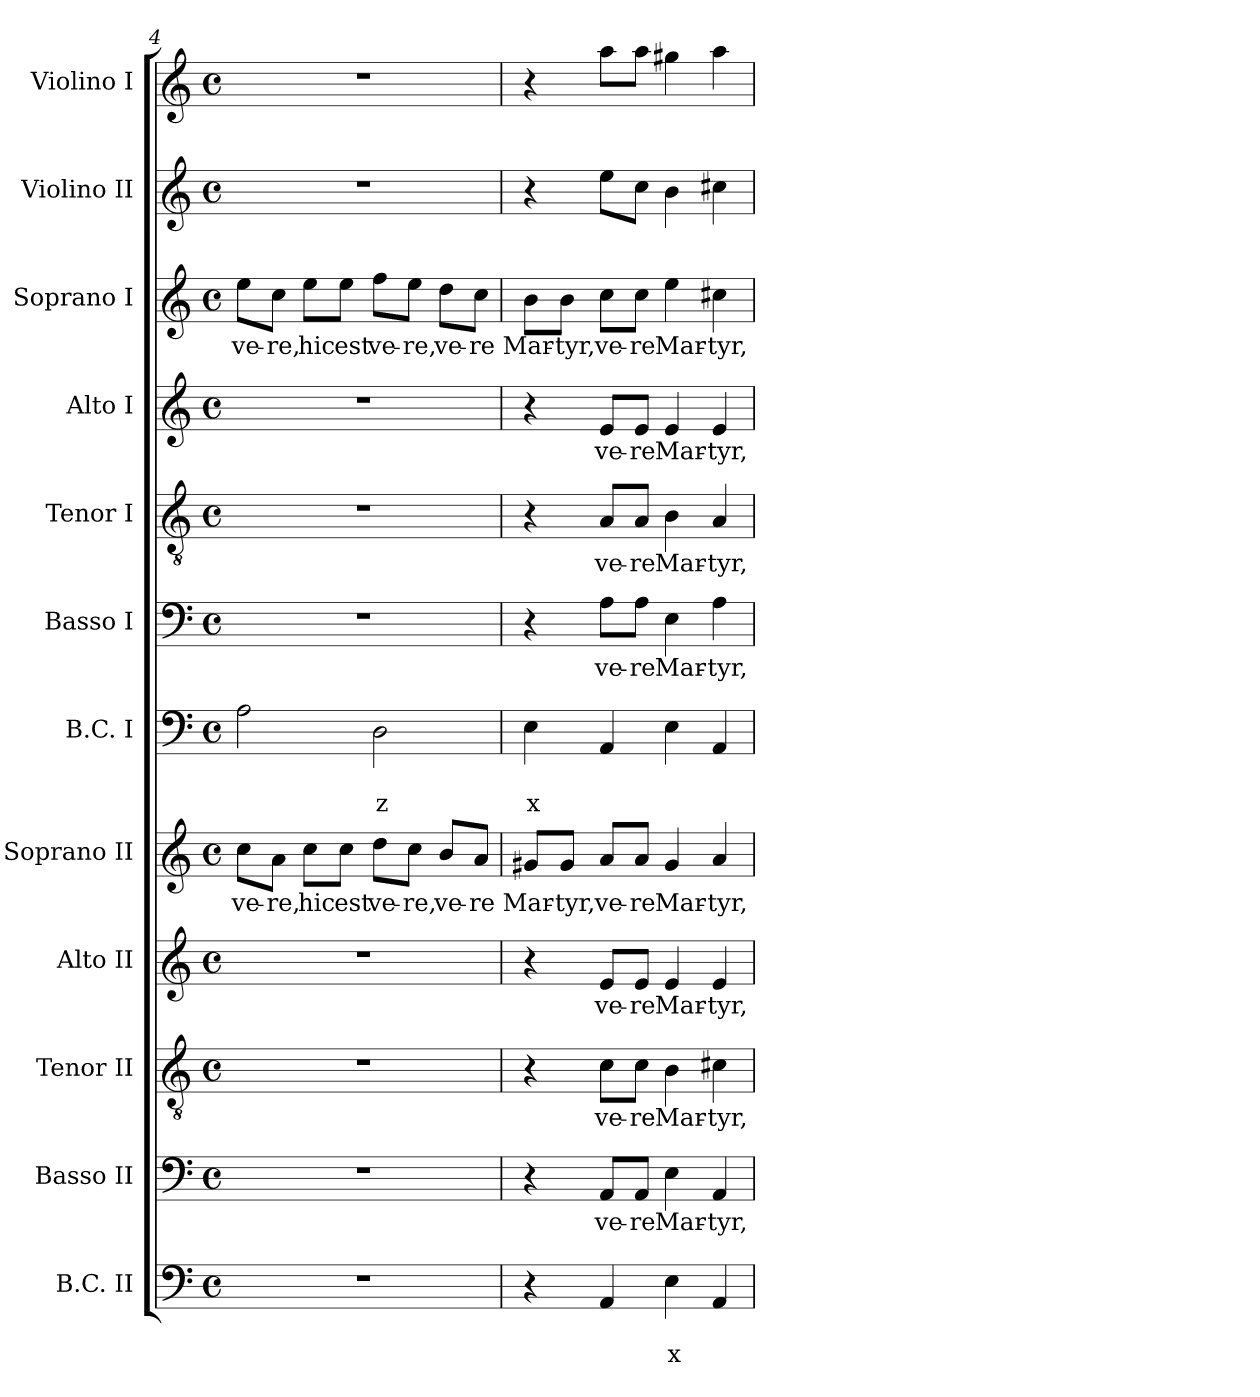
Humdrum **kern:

**kern	**text	**text	**kern	**text	**kern	**text	**kern	**text	**kern	**text	**kern	**text	**text	**kern	**text	**kern	**text	**kern	**text	**kern	**text	**kern	**kern
*part12	*part12	*part12	*part11	*part11	*part10	*part10	*part9	*part9	*part8	*part8	*part7	*part7	*part7	*part6	*part6	*part5	*part5	*part4	*part4	*part3	*part3	*part2	*part1
*staff12	*staff12	*staff12	*staff11	*staff11	*staff10	*staff10	*staff9	*staff9	*staff8	*staff8	*staff7	*staff7	*staff7	*staff6	*staff6	*staff5	*staff5	*staff4	*staff4	*staff3	*staff3	*staff2	*staff1
*I"B.C. II	*	*	*I"Basso II	*	*I"Tenor II	*	*I"Alto II	*	*I"Soprano II	*	*I"B.C. I	*	*	*I"Basso I	*	*I"Tenor I	*	*I"Alto I	*	*I"Soprano I	*	*I"Violino II	*I"Violino I
*I'BC2	*	*	*I'B 2	*	*I'T 2	*	*I'A 2	*	*I'S 2	*	*I'BC1	*	*	*I'B 1	*	*I'T 1	*	*I'A 1	*	*I'S 1	*	*I'Vln. II	*I'Vln. I
*clefF4	*	*	*clefF4	*	*clefGv2	*	*clefG2	*	*clefG2	*	*clefF4	*	*	*clefF4	*	*clefGv2	*	*clefG2	*	*clefG2	*	*clefG2	*clefG2
*k[]	*	*	*k[]	*	*k[]	*	*k[]	*	*k[]	*	*k[]	*	*	*k[]	*	*k[]	*	*k[]	*	*k[]	*	*k[]	*k[]
*C:	*	*	*C:	*	*C:	*	*C:	*	*C:	*	*C:	*	*	*C:	*	*C:	*	*C:	*	*C:	*	*C:	*C:
*M4/4	*	*	*M4/4	*	*M4/4	*	*M4/4	*	*M4/4	*	*M4/4	*	*	*M4/4	*	*M4/4	*	*M4/4	*	*M4/4	*	*M4/4	*M4/4
*met(c)	*	*	*met(c)	*	*met(c)	*	*met(c)	*	*met(c)	*	*met(c)	*	*	*met(c)	*	*met(c)	*	*met(c)	*	*met(c)	*	*met(c)	*met(c)
=4	=4	=4	=4	=4	=4	=4	=4	=4	=4	=4	=4	=4	=4	=4	=4	=4	=4	=4	=4	=4	=4	=4	=4
!	!	!	!	!	!	!	!	!	!	!LO:LY:b	!	!	!	!	!	!	!	!	!	!	!	!	!
!	!	!	!	!	!	!	!	!	!	!	!	!	!	!	!	!	!	!	!	!	!LO:LY:b	!	!
1r	.	.	1r	.	1r	.	1r	.	8cc\L	ve-	2A\	.	.	1r	.	1r	.	1r	.	8ee\L	ve-	1r	1r
!	!	!	!	!	!	!	!	!	!	!LO:LY:b	!	!	!	!	!	!	!	!	!	!	!	!	!
!	!	!	!	!	!	!	!	!	!	!	!	!	!	!	!	!	!	!	!	!	!LO:LY:b	!	!
.	.	.	.	.	.	.	.	.	8a\J	-re,	.	.	.	.	.	.	.	.	.	8cc\J	-re,	.	.
!	!	!	!	!	!	!	!	!	!	!LO:LY:b	!	!	!	!	!	!	!	!	!	!	!	!	!
!	!	!	!	!	!	!	!	!	!	!	!	!	!	!	!	!	!	!	!	!	!LO:LY:b	!	!
.	.	.	.	.	.	.	.	.	8cc\L	hic	.	.	.	.	.	.	.	.	.	8ee\L	hic	.	.
!	!	!	!	!	!	!	!	!	!	!LO:LY:b	!	!	!	!	!	!	!	!	!	!	!	!	!
!	!	!	!	!	!	!	!	!	!	!	!	!	!	!	!	!	!	!	!	!	!LO:LY:b	!	!
.	.	.	.	.	.	.	.	.	8cc\J	est	.	.	.	.	.	.	.	.	.	8ee\J	est	.	.
!	!	!	!	!	!	!	!	!	!	!LO:LY:b	!	!	!	!	!	!	!	!	!	!	!	!	!
!	!	!	!	!	!	!	!	!	!	!	!	!	!LO:LY:b	!	!	!	!	!	!	!	!	!	!
!	!	!	!	!	!	!	!	!	!	!	!	!	!	!	!	!	!	!	!	!	!LO:LY:b	!	!
.	.	.	.	.	.	.	.	.	8dd\L	ve-	2D\	.	z	.	.	.	.	.	.	8ff\L	ve-	.	.
!	!	!	!	!	!	!	!	!	!	!LO:LY:b	!	!	!	!	!	!	!	!	!	!	!	!	!
!	!	!	!	!	!	!	!	!	!	!	!	!	!	!	!	!	!	!	!	!	!LO:LY:b	!	!
.	.	.	.	.	.	.	.	.	8cc\J	-re,	.	.	.	.	.	.	.	.	.	8ee\J	-re,	.	.
!	!	!	!	!	!	!	!	!	!	!LO:LY:b	!	!	!	!	!	!	!	!	!	!	!	!	!
!	!	!	!	!	!	!	!	!	!	!	!	!	!	!	!	!	!	!	!	!	!LO:LY:b	!	!
.	.	.	.	.	.	.	.	.	8b/L	ve-	.	.	.	.	.	.	.	.	.	8dd\L	ve-	.	.
!	!	!	!	!	!	!	!	!	!	!LO:LY:b	!	!	!	!	!	!	!	!	!	!	!	!	!
!	!	!	!	!	!	!	!	!	!	!	!	!	!	!	!	!	!	!	!	!	!LO:LY:b	!	!
.	.	.	.	.	.	.	.	.	8a/J	-re	.	.	.	.	.	.	.	.	.	8cc\J	-re	.	.
=5	=5	=5	=5	=5	=5	=5	=5	=5	=5	=5	=5	=5	=5	=5	=5	=5	=5	=5	=5	=5	=5	=5	=5
!	!	!	!	!	!	!	!	!	!	!LO:LY:b	!	!	!	!	!	!	!	!	!	!	!	!	!
!	!	!	!	!	!	!	!	!	!	!	!	!	!LO:LY:b	!	!	!	!	!	!	!	!	!	!
!	!	!	!	!	!	!	!	!	!	!	!	!	!	!	!	!	!	!	!	!	!LO:LY:b	!	!
4r	.	.	4r	.	4r	.	4r	.	8g#X/L	Mar-	4E\	.	x	4r	.	4r	.	4r	.	8b\L	Mar-	4r	4r
!	!	!	!	!	!	!	!	!	!	!LO:LY:b	!	!	!	!	!	!	!	!	!	!	!	!	!
!	!	!	!	!	!	!	!	!	!	!	!	!	!	!	!	!	!	!	!	!	!LO:LY:b	!	!
.	.	.	.	.	.	.	.	.	8g#/J	-tyr,	.	.	.	.	.	.	.	.	.	8b\J	-tyr,	.	.
!	!	!	!	!LO:LY:b	!	!	!	!	!	!	!	!	!	!	!	!	!	!	!	!	!	!	!
!	!	!	!	!	!	!LO:LY:b	!	!	!	!	!	!	!	!	!	!	!	!	!	!	!	!	!
!	!	!	!	!	!	!	!	!LO:LY:b	!	!	!	!	!	!	!	!	!	!	!	!	!	!	!
!	!	!	!	!	!	!	!	!	!	!LO:LY:b	!	!	!	!	!	!	!	!	!	!	!	!	!
!	!	!	!	!	!	!	!	!	!	!	!	!	!	!	!LO:LY:b	!	!	!	!	!	!	!	!
!	!	!	!	!	!	!	!	!	!	!	!	!	!	!	!	!	!LO:LY:b	!	!	!	!	!	!
!	!	!	!	!	!	!	!	!	!	!	!	!	!	!	!	!	!	!	!LO:LY:b	!	!	!	!
!	!	!	!	!	!	!	!	!	!	!	!	!	!	!	!	!	!	!	!	!	!LO:LY:b	!	!
4AA/	.	.	8AA/L	ve-	8c\L	ve-	8e/L	ve-	8a/L	ve-	4AA/	.	.	8A\L	ve-	8A/L	ve-	8e/L	ve-	8cc\L	ve-	8ee\L	8aa\L
!	!	!	!	!LO:LY:b	!	!	!	!	!	!	!	!	!	!	!	!	!	!	!	!	!	!	!
!	!	!	!	!	!	!LO:LY:b	!	!	!	!	!	!	!	!	!	!	!	!	!	!	!	!	!
!	!	!	!	!	!	!	!	!LO:LY:b	!	!	!	!	!	!	!	!	!	!	!	!	!	!	!
!	!	!	!	!	!	!	!	!	!	!LO:LY:b	!	!	!	!	!	!	!	!	!	!	!	!	!
!	!	!	!	!	!	!	!	!	!	!	!	!	!	!	!LO:LY:b	!	!	!	!	!	!	!	!
!	!	!	!	!	!	!	!	!	!	!	!	!	!	!	!	!	!LO:LY:b	!	!	!	!	!	!
!	!	!	!	!	!	!	!	!	!	!	!	!	!	!	!	!	!	!	!LO:LY:b	!	!	!	!
!	!	!	!	!	!	!	!	!	!	!	!	!	!	!	!	!	!	!	!	!	!LO:LY:b	!	!
.	.	.	8AA/J	-re	8c\J	-re	8e/J	-re	8a/J	-re	.	.	.	8A\J	-re	8A/J	-re	8e/J	-re	8cc\J	-re	8cc\J	8aa\J
!	!	!LO:LY:b	!	!	!	!	!	!	!	!	!	!	!	!	!	!	!	!	!	!	!	!	!
!	!	!	!	!LO:LY:b	!	!	!	!	!	!	!	!	!	!	!	!	!	!	!	!	!	!	!
!	!	!	!	!	!	!LO:LY:b	!	!	!	!	!	!	!	!	!	!	!	!	!	!	!	!	!
!	!	!	!	!	!	!	!	!LO:LY:b	!	!	!	!	!	!	!	!	!	!	!	!	!	!	!
!	!	!	!	!	!	!	!	!	!	!LO:LY:b	!	!	!	!	!	!	!	!	!	!	!	!	!
!	!	!	!	!	!	!	!	!	!	!	!	!	!	!	!LO:LY:b	!	!	!	!	!	!	!	!
!	!	!	!	!	!	!	!	!	!	!	!	!	!	!	!	!	!LO:LY:b	!	!	!	!	!	!
!	!	!	!	!	!	!	!	!	!	!	!	!	!	!	!	!	!	!	!LO:LY:b	!	!	!	!
!	!	!	!	!	!	!	!	!	!	!	!	!	!	!	!	!	!	!	!	!	!LO:LY:b	!	!
4E\	.	x	4E\	Mar-	4B\	Mar-	4e/	Mar-	4g#/	Mar-	4E\	.	.	4E\	Mar-	4B\	Mar-	4e/	Mar-	4ee\	Mar-	4b\	4gg#X\
!	!	!	!	!LO:LY:b	!	!	!	!	!	!	!	!	!	!	!	!	!	!	!	!	!	!	!
!	!	!	!	!	!	!LO:LY:b	!	!	!	!	!	!	!	!	!	!	!	!	!	!	!	!	!
!	!	!	!	!	!	!	!	!LO:LY:b	!	!	!	!	!	!	!	!	!	!	!	!	!	!	!
!	!	!	!	!	!	!	!	!	!	!LO:LY:b	!	!	!	!	!	!	!	!	!	!	!	!	!
!	!	!	!	!	!	!	!	!	!	!	!	!	!	!	!LO:LY:b	!	!	!	!	!	!	!	!
!	!	!	!	!	!	!	!	!	!	!	!	!	!	!	!	!	!LO:LY:b	!	!	!	!	!	!
!	!	!	!	!	!	!	!	!	!	!	!	!	!	!	!	!	!	!	!LO:LY:b	!	!	!	!
!	!	!	!	!	!	!	!	!	!	!	!	!	!	!	!	!	!	!	!	!	!LO:LY:b	!	!
4AA/	.	.	4AA/	-tyr,	4c#X\	-tyr,	4e/	-tyr,	4a/	-tyr,	4AA/	.	.	4A\	-tyr,	4A/	-tyr,	4e/	-tyr,	4cc#X\	-tyr,	4cc#X\	4aa\
=	=	=	=	=	=	=	=	=	=	=	=	=	=	=	=	=	=	=	=	=	=	=	=
*-	*-	*-	*-	*-	*-	*-	*-	*-	*-	*-	*-	*-	*-	*-	*-	*-	*-	*-	*-	*-	*-	*-	*-
